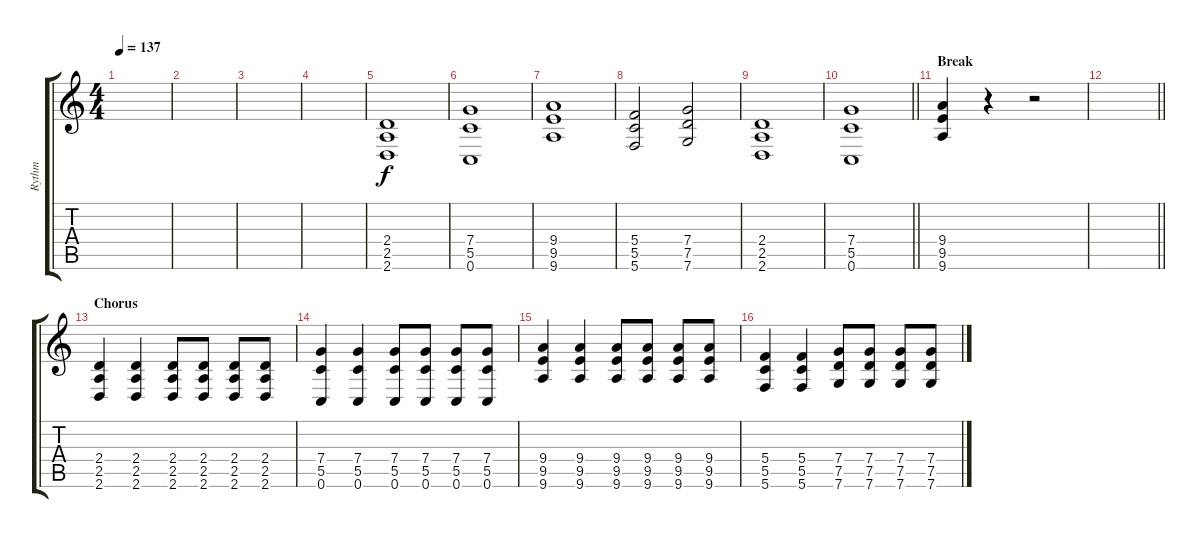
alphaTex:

\track ("Rythm" "Rythm") {instrument distortionguitar}
\staff {score tabs}
\tuning (D4 A3 F3 C3 G2 C2) {hide}
\ts (4 4)
\tempo 137
\clef g2
\ks c
|
|
|
|
(2.4 2.5 2.6).1{volume 13} |
(7.4 5.5 0.6).1 |
(9.4 9.5 9.6).1 |
(5.4 5.5 5.6).2 (7.4 7.5 7.6).2 |
(2.4 2.5 2.6).1{volume 13} |
\barLineRight lightlight
(7.4 5.5 0.6).1 |
\section ("" "Break")
(9.4 9.5 9.6).4 r.4 r.2 |
\barLineRight lightlight
|
\section ("" "Chorus")
(2.4 2.5 2.6).4{dy f} (2.4 2.5 2.6).4 (2.4 2.5 2.6).8 (2.4 2.5 2.6).8 (2.4 2.5 2.6).8 (2.4 2.5 2.6).8 |
(7.4 5.5 0.6).4 (7.4 5.5 0.6).4 (7.4 5.5 0.6).8 (7.4 5.5 0.6).8 (7.4 5.5 0.6).8 (7.4 5.5 0.6).8 |
(9.4 9.5 9.6).4 (9.4 9.5 9.6).4 (9.4 9.5 9.6).8 (9.4 9.5 9.6).8 (9.4 9.5 9.6).8 (9.4 9.5 9.6).8 |
(5.4 5.5 5.6).4 (5.4 5.5 5.6).4 (7.4 7.5 7.6).8 (7.4 7.5 7.6).8 (7.4 7.5 7.6).8 (7.4 7.5 7.6).8
